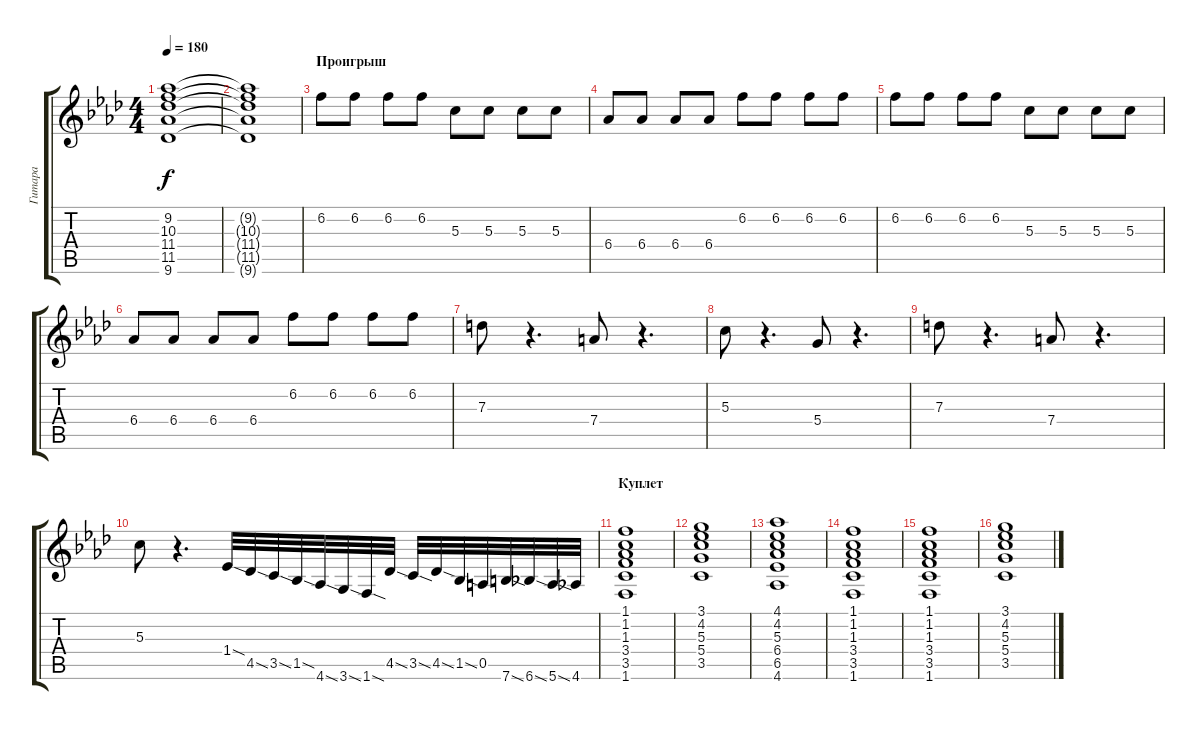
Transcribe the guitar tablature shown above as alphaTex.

\track ("Гитара" "Гитара") {instrument overdrivenguitar}
\staff {score tabs}
\tuning (E4 B3 G3 D3 A2 E2) {hide}
\ts (4 4)
\tempo 180
\clef g2
\ks ab
(9.2 10.3 11.4 11.5 9.6).1{dy f} |
(9.2{t} 10.3{t} 11.4{t} 11.5{t} 9.6{t}).1 |
\section ("" "Проигрыш")
6.2.8 6.2.8 6.2.8 6.2.8 5.3.8 5.3.8 5.3.8 5.3.8 |
6.4.8 6.4.8 6.4.8 6.4.8 6.2.8 6.2.8 6.2.8 6.2.8 |
6.2.8 6.2.8 6.2.8 6.2.8 5.3.8 5.3.8 5.3.8 5.3.8 |
6.4.8 6.4.8 6.4.8 6.4.8 6.2.8 6.2.8 6.2.8 6.2.8 |
7.3.8 r.4{d} 7.4.8 r.4{d} |
5.3.8 r.4{d} 5.4.8 r.4{d} |
7.3.8 r.4{d} 7.4.8 r.4{d} |
5.3.8 r.4{d} 1.4{sod}.32 4.5{sod}.32 3.5{sod}.32 1.5{sod}.32 4.6{sod}.32 3.6{sod}.32 1.6{sod}.32 4.5{sod}.32 3.5{sod}.32 4.5{sod}.32 1.5{sod}.32 0.5.32 7.6{sod}.32 6.6{sod}.32 5.6{sod}.32 4.6.32 |
\section ("" "Куплет")
(1.1 1.2 1.3 3.4 3.5 1.6).1{volume 12} |
(3.1 4.2 5.3 5.4 3.5).1 |
(4.1 4.2 5.3 6.4 6.5 4.6).1 |
(1.1 1.2 1.3 3.4 3.5 1.6).1 |
(1.1 1.2 1.3 3.4 3.5 1.6).1 |
(3.1 4.2 5.3 5.4 3.5).1
